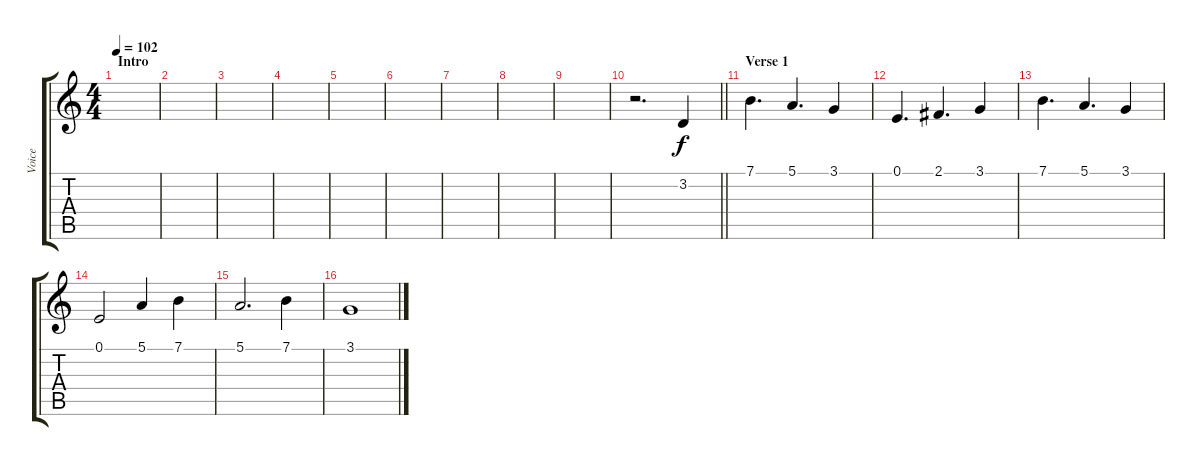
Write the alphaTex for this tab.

\track ("Voice" "Voice") {instrument synthvoice}
\staff {score tabs}
\tuning (E4 B3 G3 D3 A2 E2) {hide}
\ts (4 4)
\section ("" "Intro")
\tempo 102
\clef g2
\ks c
|
|
|
|
|
|
|
|
|
\barLineRight lightlight
r.2{d} 3.2.4 |
\section ("" "Verse 1")
7.1.4{d} 5.1.4{d} 3.1.4 |
0.1.4{d} 2.1.4{d} 3.1.4 |
7.1.4{d} 5.1.4{d} 3.1.4 |
0.1.2 5.1.4 7.1.4 |
5.1.2{d} 7.1.4 |
3.1.1
